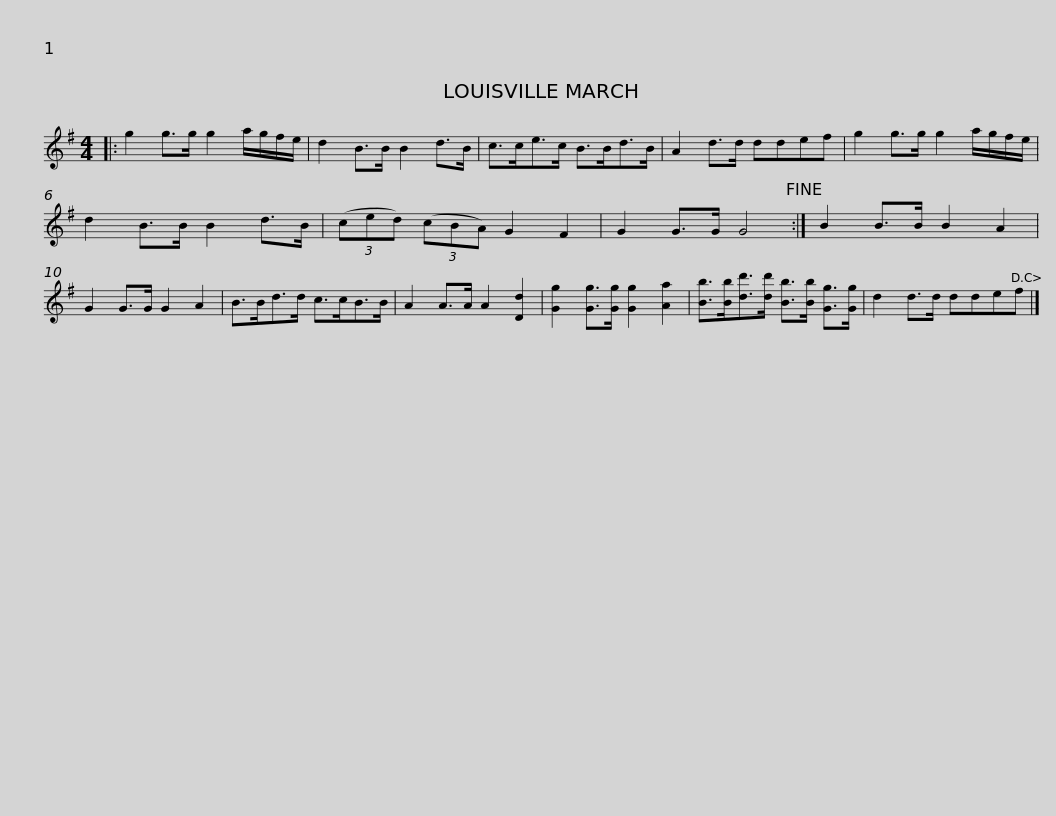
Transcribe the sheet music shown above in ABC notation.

X:1
L:1/8
M:4/4
I:linebreak $
K:G
V:1 treble
V:1
|: g2 g>g g2 a/g/f/e/ | d2 B>B B2 d>B | c>ce>c B>Bd>B | A2 d>d ddef | g2 g>g g2 a/g/f/e/ |$ %5
 d2 B>B B2 d>B | (3(ced) (3(cBA) G2 F2 | G2 G>G G4!fine! :| B2 B>B B2 A2 | G2 G>G G2 A2 | %10
 B>Bd>d c>cB>B |$ A2 A>A A2 [Dd]2 | [Gg]2 [Gg]>[Gg] [Gg]2 [Aa]2 | [Bb]>[Bb][dd']>[dd'] [Bb]>[Bb] [Gg]>[Gg] | d2 d>d ddef |] %15
